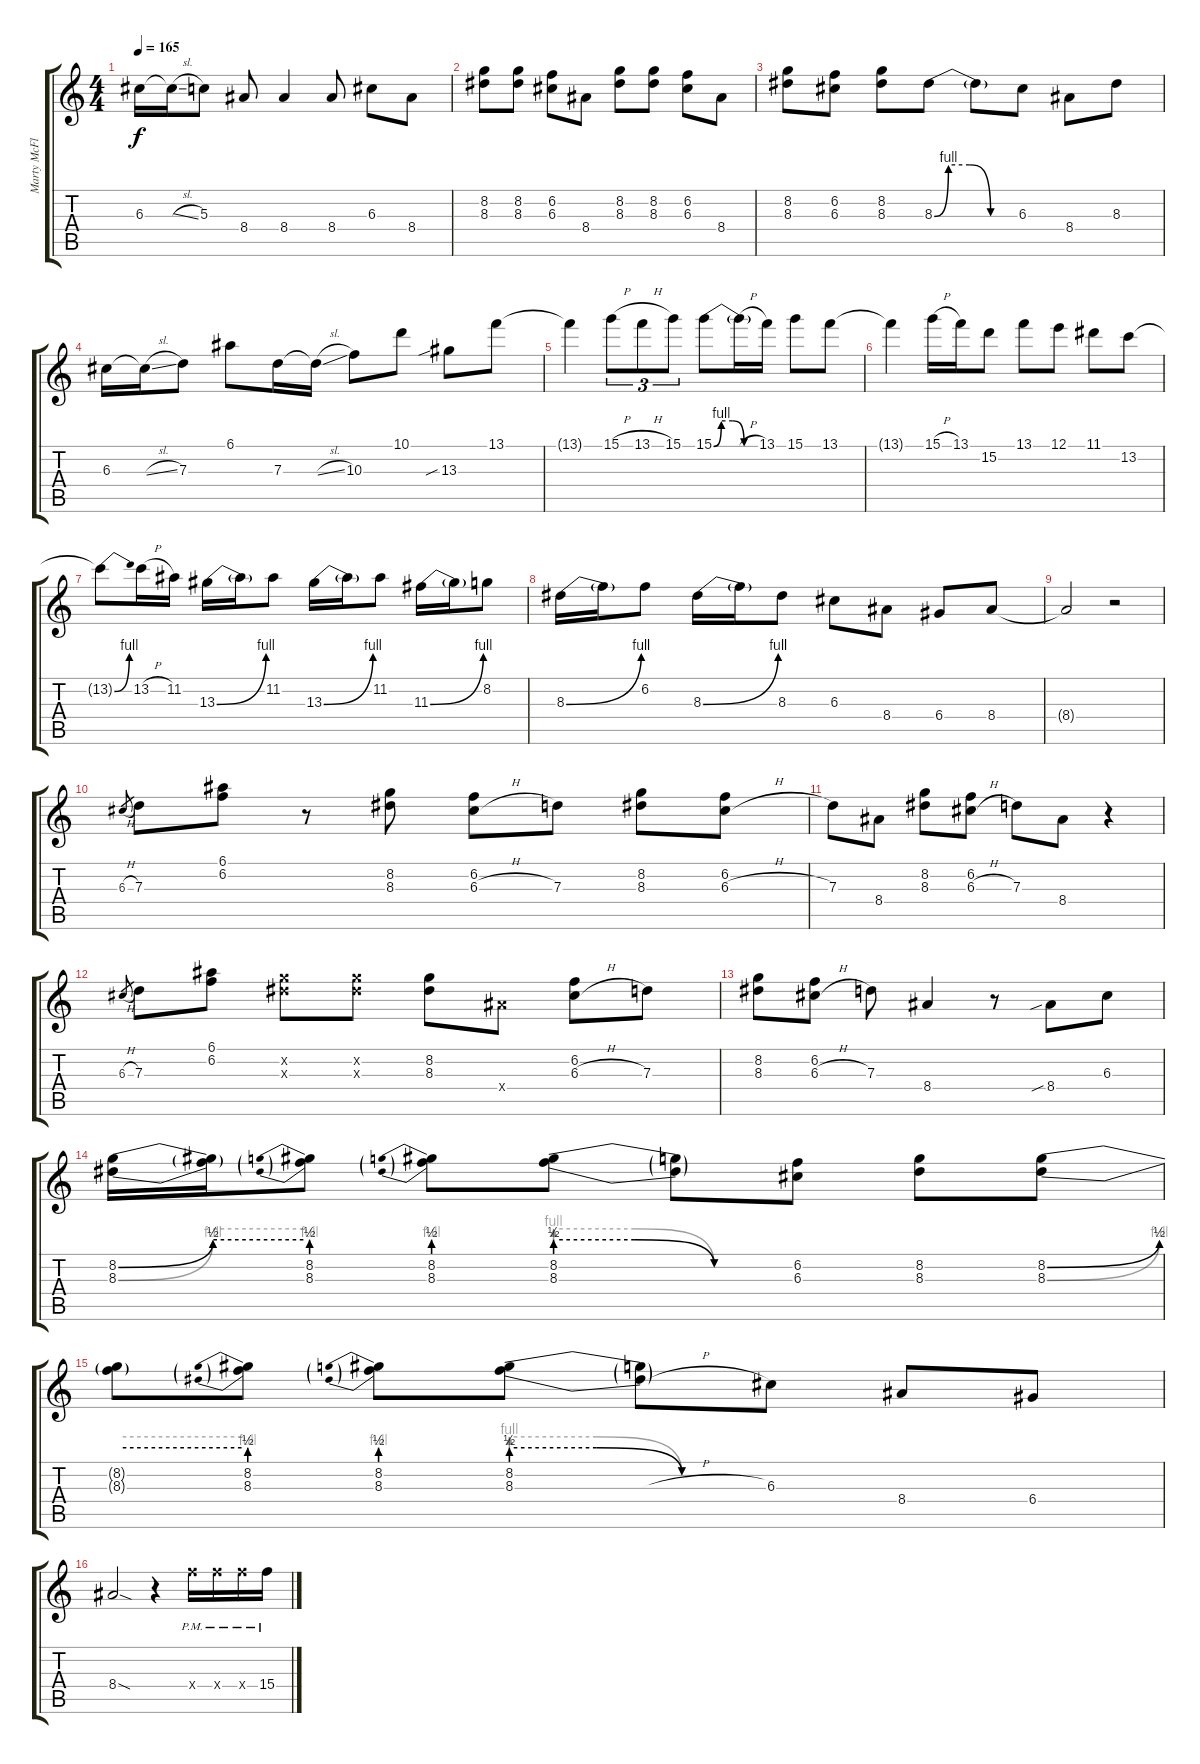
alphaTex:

\track ("Marty McFly" "Marty McFl") {instrument overdrivenguitar}
\staff {score tabs}
\tuning (E4 B3 G3 D3 A2 E2) {hide}
\ts (4 4)
\tempo 165
\clef g2
\ks c
6.3.16{dy f} 6.3{sl t}.16 5.3.8 8.4.8 8.4.4 8.4.8 6.3.8 8.4.8 |
(8.2 8.3).8 (8.2 8.3).8 (6.2 6.3).8 8.4.8 (8.2 8.3).8 (8.2 8.3).8 (6.2 6.3).8 8.4.8 |
(8.2 8.3).8 (6.2 6.3).8 (8.2 8.3).8 8.3{be (custom 0 0 10 4 25 4 40 0 60 0)}.8 8.3{t}.8 6.3.8 8.4.8 8.3.8 |
6.3.16 6.3{sl t}.16 7.3.8 6.1.8 7.3.16 7.3{sl t}.16 10.3.8 10.1.8 13.3{sib}.8 13.1.8 |
13.1{t}.4 15.1{h}.8{tu (3 2)} 13.1{h}.8{tu (3 2)} 15.1.8{tu (3 2)} 15.1{be (custom 0 0 10 4 25 4 40 0 60 0)}.8 15.1{h t}.16 13.1.16 15.1.8 13.1.8 |
13.1{t}.4 15.1{h}.16 13.1.16 15.2.8 13.1.8 12.1.8 11.1.8 13.2.8 |
13.2{be (bend 0 0 60 4) t}.8 13.2{h}.16 11.2.16 13.3{be (bend 0 0 60 4)}.16 13.3{t}.16 11.2.8 13.3{be (bend 0 0 60 4)}.16 13.3{t}.16 11.2.8 11.3{be (bend 0 0 60 4)}.16 11.3{t}.16 8.2.8 |
8.3{be (bend 0 0 60 4)}.16 8.3{t}.16 6.2.8 8.3{be (bend 0 0 60 4)}.16 8.3{t}.16 8.3.8 6.3.8 8.4.8 6.4.8 8.4.8 |
8.4{t}.2 r.2 |
6.3{h}.8{gr} 7.3.8 (6.1 6.2).8 r.8 (8.2 8.3).8 (6.2 6.3{h}).8 7.3.8 (8.2 8.3).8 (6.2 6.3{h}).8 |
7.3.8 8.4.8 (8.2 8.3).8 (6.2 6.3{h}).8 7.3.8 8.4.8 r.4 |
6.3{h}.8{gr} 7.3.8 (6.1 6.2).8 (8.2{x} 8.3{x}).8 (8.2{x} 8.3{x}).8 (8.2 8.3).8 8.4{x}.8 (6.2 6.3{h}).8 7.3.8 |
(8.2 8.3).8 (6.2 6.3{h}).8 7.3.8 8.4.4 r.8 8.4{sib}.8 6.3.8 |
(8.2{be (bend 0 0 60 2)} 8.3{be (bend 0 0 60 4)}).16 (8.2{be (hold 0 2 60 2) t} 8.3{be (hold 0 4 60 4) t}).16 (8.2{be (prebend 0 2 60 2)} 8.3{be (prebend 0 4 60 4)}).8 (8.2{be (prebend 0 2 60 2)} 8.3{be (prebend 0 4 60 4)}).8 (8.2{be (custom 0 2 20 2 40 0 60 0)} 8.3{be (custom 0 4 20 4 40 0 60 0)}).8 (8.2{t} 8.3{t}).8 (6.2 6.3).8 (8.2 8.3).8 (8.2{be (bend 0 0 60 2)} 8.3{be (bend 0 0 60 4)}).8 |
(8.2{be (hold 0 2 60 2) t} 8.3{be (hold 0 4 60 4) t}).8 (8.2{be (prebend 0 2 60 2)} 8.3{be (prebend 0 4 60 4)}).8 (8.2{be (prebend 0 2 60 2)} 8.3{be (prebend 0 4 60 4)}).8 (8.2{be (custom 0 2 20 2 40 0 60 0)} 8.3{be (custom 0 4 20 4 40 0 60 0)}).8 (8.2{t} 8.3{h t}).8 6.3.8 8.4.8 6.4.8 |
8.4{sod}.2 r.4 15.4{pm x}.16 15.4{pm x}.16 15.4{pm x}.16 15.4{pm}.16
